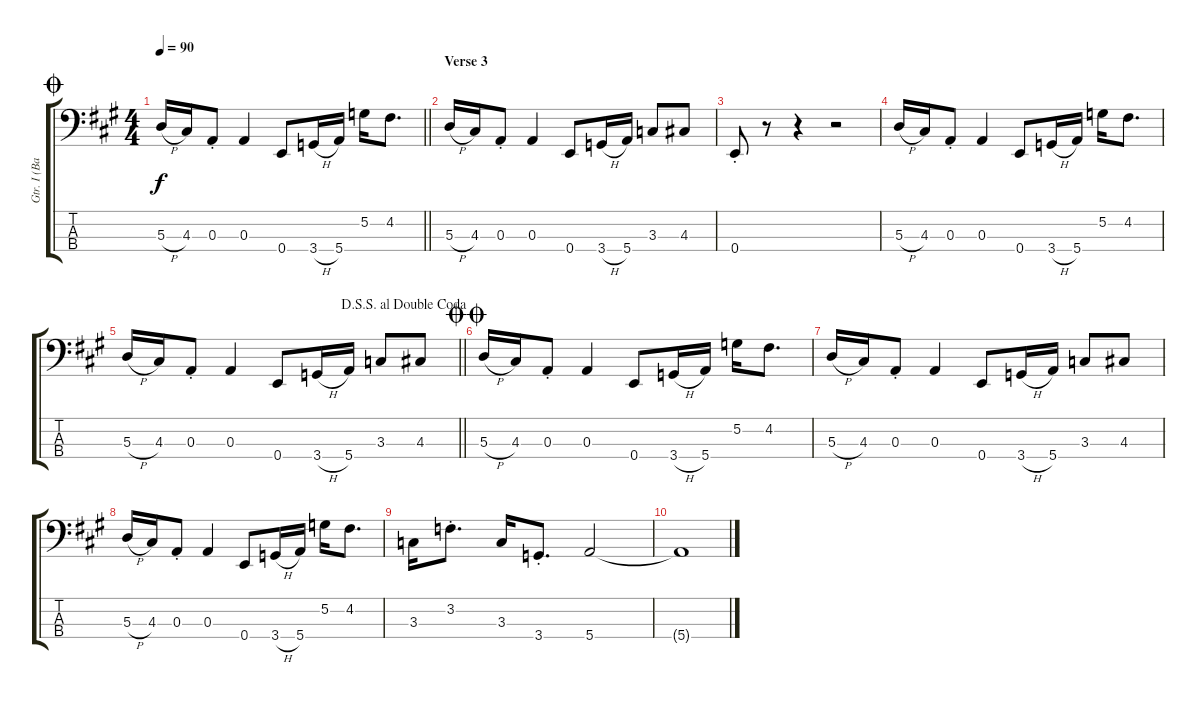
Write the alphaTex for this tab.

\track ("Gtr. I (Bass)" "Gtr. I (Ba") {instrument electricbassfinger}
\staff {score tabs}
\tuning (G2 D2 A1 E1) {hide}
\ts (4 4)
\jump coda
\tempo 90
\clef f4
\barLineRight lightlight
\ks a
5.3{h}.16{dy f} 4.3.16 0.3{st}.8 0.3.4 0.4.8 3.4{h}.16 5.4.16 5.2.16 4.2.8{d} |
\section ("" "Verse 3")
5.3{h}.16 4.3.16 0.3{st}.8 0.3.4 0.4.8 3.4{h}.16 5.4.16 3.3.8 4.3.8 |
0.4{st}.8 r.8 r.4 r.2 |
5.3{h}.16 4.3.16 0.3{st}.8 0.3.4 0.4.8 3.4{h}.16 5.4.16 5.2.16 4.2.8{d} |
\jump dalsegnosegnoaldoublecoda
\barLineRight lightlight
5.3{h}.16 4.3.16 0.3{st}.8 0.3.4 0.4.8 3.4{h}.16 5.4.16 3.3.8 4.3.8 |
\jump doublecoda
5.3{h}.16 4.3.16 0.3{st}.8 0.3.4 0.4.8 3.4{h}.16 5.4.16 5.2.16 4.2.8{d} |
5.3{h}.16 4.3.16 0.3{st}.8 0.3.4 0.4.8 3.4{h}.16 5.4.16 3.3.8 4.3.8 |
5.3{h}.16 4.3.16 0.3{st}.8 0.3.4 0.4.8 3.4{h}.16 5.4.16 5.2.16 4.2.8{d} |
3.3.16 3.2{st}.8{d} 3.3.16 3.4{st}.8{d} 5.4.2 |
5.4{t}.1
